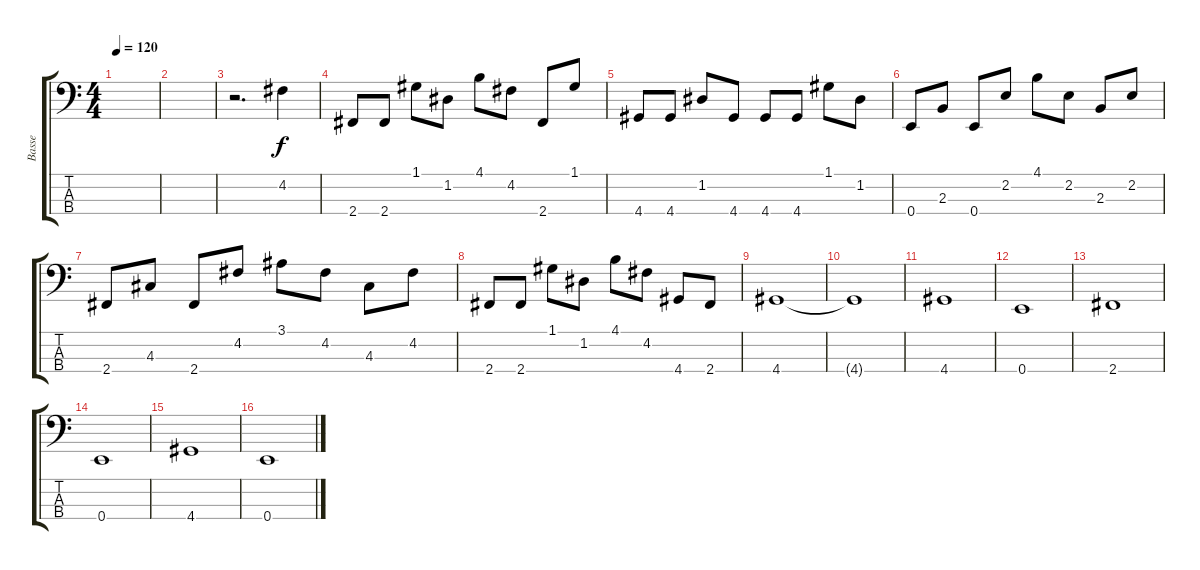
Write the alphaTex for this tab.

\track ("Basse" "Basse") {instrument electricbassfinger}
\staff {score tabs}
\tuning (G2 D2 A1 E1) {hide}
\ts (4 4)
\tempo 120
\clef f4
\ks c
|
|
r.2{d} 4.2.4 |
2.4.8 2.4.8 1.1.8 1.2.8 4.1.8 4.2.8 2.4.8 1.1.8 |
4.4.8 4.4.8 1.2.8 4.4.8 4.4.8 4.4.8 1.1.8 1.2.8 |
0.4.8 2.3.8 0.4.8 2.2.8 4.1.8 2.2.8 2.3.8 2.2.8 |
2.4.8 4.3.8 2.4.8 4.2.8 3.1.8 4.2.8 4.3.8 4.2.8 |
2.4.8 2.4.8 1.1.8 1.2.8 4.1.8 4.2.8 4.4.8 2.4.8 |
4.4.1 |
4.4{t}.1 |
4.4.1 |
0.4.1 |
2.4.1 |
0.4.1 |
4.4.1 |
0.4.1
